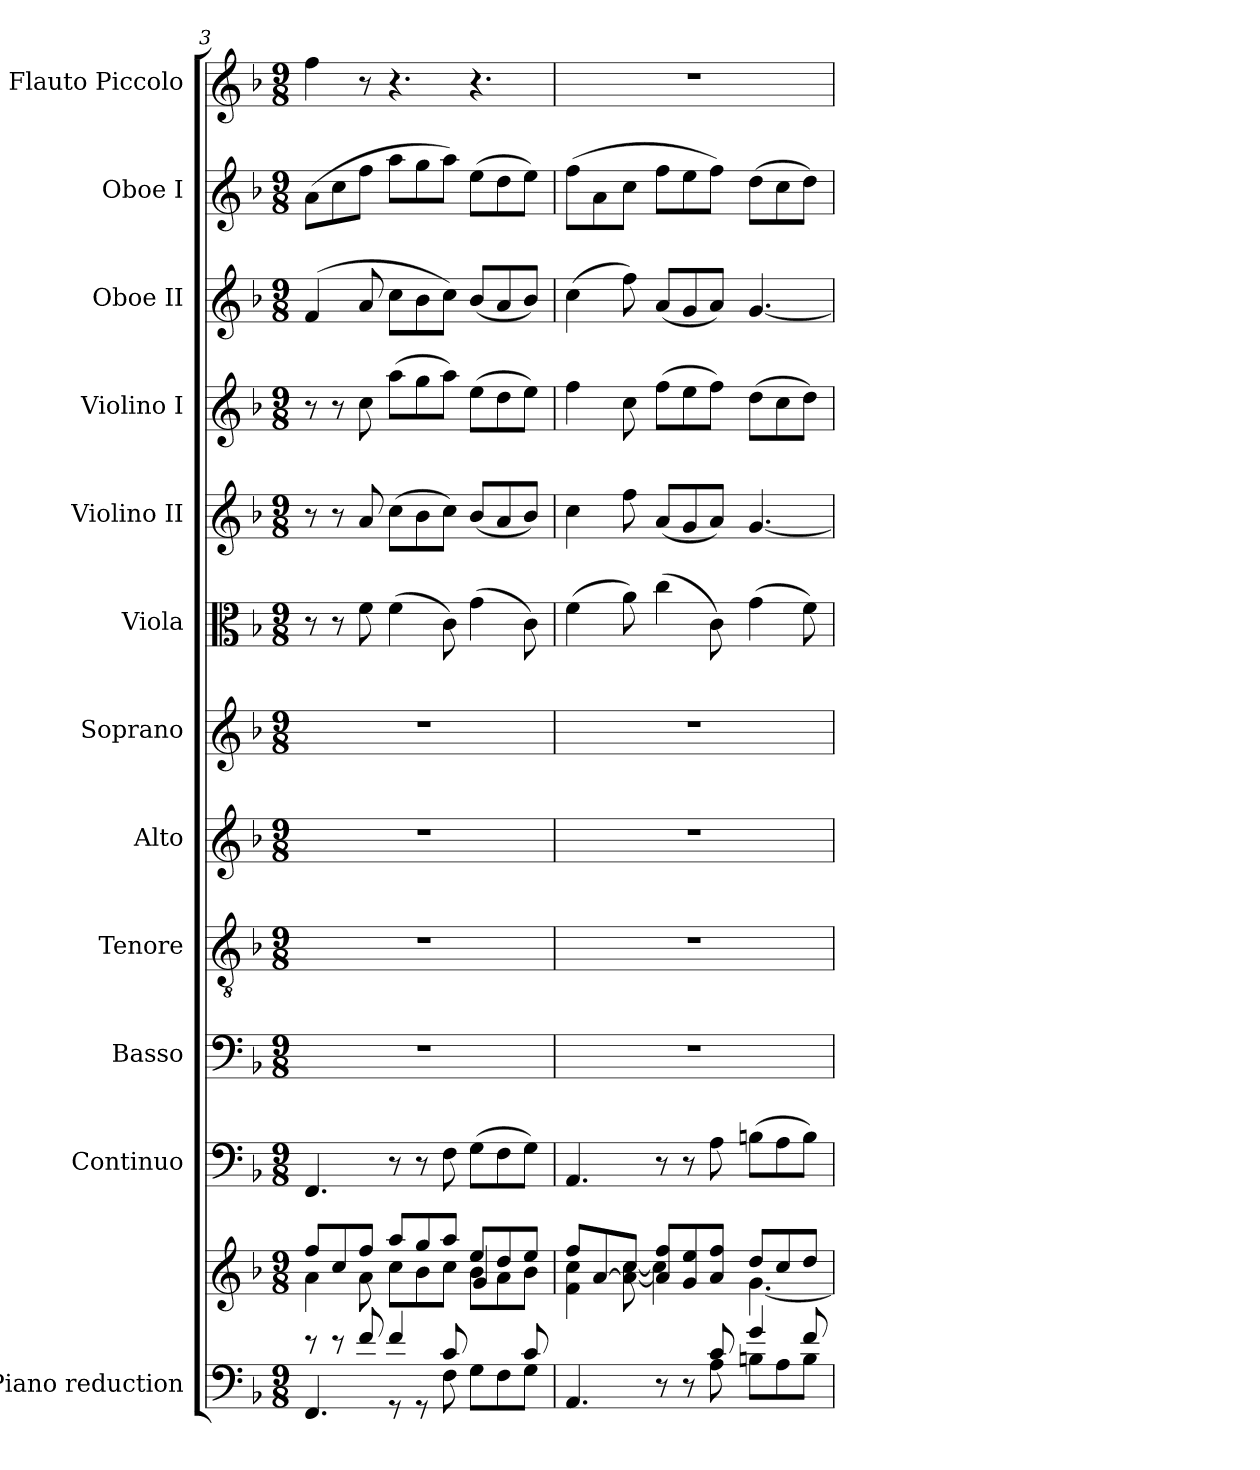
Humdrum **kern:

**kern	**kern	**kern	**kern	**kern	**kern	**kern	**kern	**kern	**kern	**kern	**kern	**kern
*part12	*part12	*part11	*part10	*part9	*part8	*part7	*part6	*part5	*part4	*part3	*part2	*part1
*staff13	*staff12	*staff11	*staff10	*staff9	*staff8	*staff7	*staff6	*staff5	*staff4	*staff3	*staff2	*staff1
*I"Piano reduction	*	*I"Continuo	*I"Basso	*I"Tenore	*I"Alto	*I"Soprano	*I"Viola	*I"Violino II	*I"Violino I	*I"Oboe II	*I"Oboe I	*I"Flauto Piccolo
*I'Pno	*	*	*	*	*	*	*	*	*	*I'Ob	*I'Ob	*I'Picc
*clefF4	*clefG2	*clefF4	*clefF4	*clefGv2	*clefG2	*clefG2	*clefC3	*clefG2	*clefG2	*clefG2	*clefG2	*clefG2
*	*	*	*	*	*	*	*	*	*	*	*	*ITrd-7c-12
*k[b-]	*k[b-]	*k[b-]	*k[b-]	*k[b-]	*k[b-]	*k[b-]	*k[b-]	*k[b-]	*k[b-]	*k[b-]	*k[b-]	*k[b-]
*M9/8	*M9/8	*M9/8	*M9/8	*M9/8	*M9/8	*M9/8	*M9/8	*M9/8	*M9/8	*M9/8	*M9/8	*M9/8
=3	=3	=3	=3	=3	=3	=3	=3	=3	=3	=3	=3	=3
*^	*^	*	*	*	*	*	*	*	*	*	*	*
*	*	*	*^	*	*	*	*	*	*	*	*	*	*	*
8r	4.FF/	8ff/L	4a\	2.ryy	4.FF/	8%9r	8%9r	8%9r	8%9r	8r	8r	8r	(4f/	(8a\L	4fff\
8r	.	8cc/	.	.	.	.	.	.	.	8r	8r	8r	.	8cc\	.
8f/	.	8ff/J	8a\	.	.	.	.	.	.	8f\	8a/	8cc\	8a/	8ff\J	8r
4f/	8r	8aa/L	8cc\L	.	8r	.	.	.	.	(4f\	(8cc\L	(8aa\L	8cc\L	8aa\L	4.r
.	8r	8gg/	8b-\	.	8r	.	.	.	.	.	8b-\	8gg\	8b-\	8gg\	.
8c/	8F\	8aa/J	8cc\J	.	8F\	.	.	.	.	8c\)	8cc\J)	8aa\J)	8cc\J)	8aa\J)	.
4ryy	8G\L	8ee/L	8b-\L	4g/	(8G\L	.	.	.	.	(4g\	(8b-/L	(8ee\L	(8b-/L	(8ee\L	4.r
.	8F\	8dd/	8a\	.	8F\	.	.	.	.	.	8a/	8dd\	8a/	8dd\	.
8c/	8G\J	8ee/J	8b-\J	8ryy	8G\J)	.	.	.	.	8c\)	8b-/J)	8ee\J)	8b-/J)	8ee\J)	.
*	*	*	*v	*v	*	*	*	*	*	*	*	*	*	*	*
=4	=4	=4	=4	=4	=4	=4	=4	=4	=4	=4	=4	=4	=4	=4
4.AA/	4.ryy	8ff/L	4f\ 4cc\	4.AA/	8%9r	8%9r	8%9r	8%9r	(4f\	4cc\	4ff\	(4cc\	(8ff\L	8%9r
.	.	[<8a/	.	.	.	.	.	.	.	.	.	.	8a\	.
.	.	8cc/J	8a\_ [8cc\	.	.	.	.	.	8a\)	8ff\	8cc\	8ff\)	8cc\J	.
8r	8ryy	8a/] 8ff/L	4cc\]	8r	.	.	.	.	(4cc\	(8a/L	(8ff\L	(8a/L	8ff\L	.
8r	8ryy	8g/ 8ee/	.	8r	.	.	.	.	.	8g/	8ee\	8g/	8ee\	.
8c/	8A\	8a/ 8ff/J	8ryy	8A\	.	.	.	.	8c\)	8a/J)	8ff\J)	8a/J)	8ff\J)	.
4g/	8Bn\L	8dd/L	[4.g\	(8Bn\L	.	.	.	.	(4g\	[4.g/	(8dd\L	[4.g/	(8dd\L	.
.	8A\	8cc/	.	8A\	.	.	.	.	.	.	8cc\	.	8cc\	.
8f/	8B\J	8dd/J	.	8B\J)	.	.	.	.	8f\)	.	8dd\J)	.	8dd\J)	.
*v	*v	*	*	*	*	*	*	*	*	*	*	*	*	*
*	*v	*v	*	*	*	*	*	*	*	*	*	*	*
=	=	=	=	=	=	=	=	=	=	=	=	=
*-	*-	*-	*-	*-	*-	*-	*-	*-	*-	*-	*-	*-
